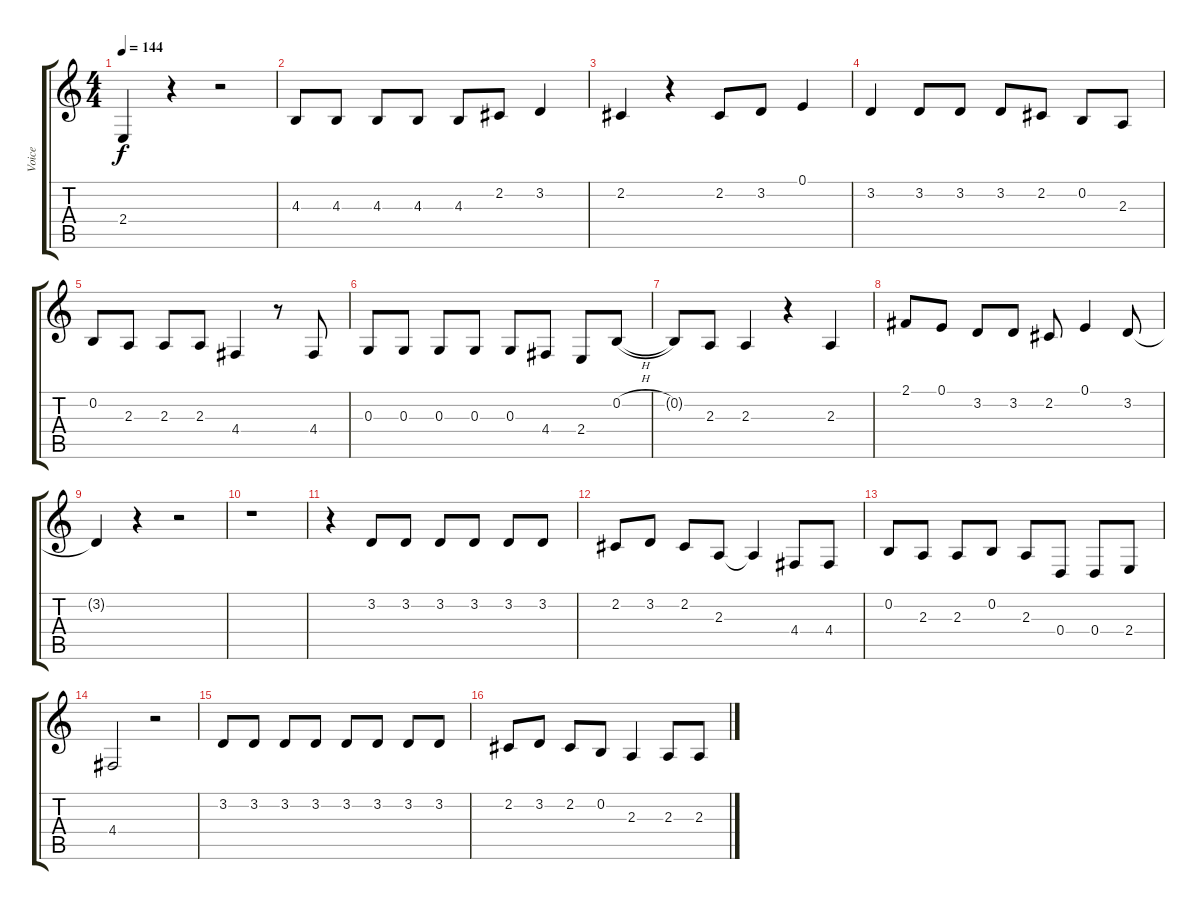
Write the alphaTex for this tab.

\track ("Voice" "Voice") {instrument altosax}
\staff {score tabs}
\tuning (E4 B3 G3 D3 A2 E2) {hide}
\ts (4 4)
\tempo 144
\clef g2
\ks c
2.4.4{dy f} r.4 r.2 |
4.3.8 4.3.8 4.3.8 4.3.8 4.3.8 2.2.8 3.2.4 |
2.2.4 r.4 2.2.8 3.2.8 0.1.4 |
3.2.4 3.2.8 3.2.8 3.2.8 2.2.8 0.2.8 2.3.8 |
0.2.8 2.3.8 2.3.8 2.3.8 4.4.4 r.8 4.4.8 |
0.3.8 0.3.8 0.3.8 0.3.8 0.3.8 4.4.8 2.4.8 0.2{h}.8 |
0.2{t}.8 2.3.8 2.3.4 r.4 2.3.4 |
2.1.8 0.1.8 3.2.8 3.2.8 2.2.8 0.1.4 3.2.8 |
3.2{t}.4 r.4 r.2 |
r.1 |
r.4 3.2.8 3.2.8 3.2.8 3.2.8 3.2.8 3.2.8 |
2.2.8 3.2.8 2.2.8 2.3.8 2.3{t}.4 4.4.8 4.4.8 |
0.2.8 2.3.8 2.3.8 0.2.8 2.3.8 0.4.8 0.4.8 2.4.8 |
4.4.2 r.2 |
3.2.8 3.2.8 3.2.8 3.2.8 3.2.8 3.2.8 3.2.8 3.2.8 |
2.2.8 3.2.8 2.2.8 0.2.8 2.3.4 2.3.8 2.3.8
